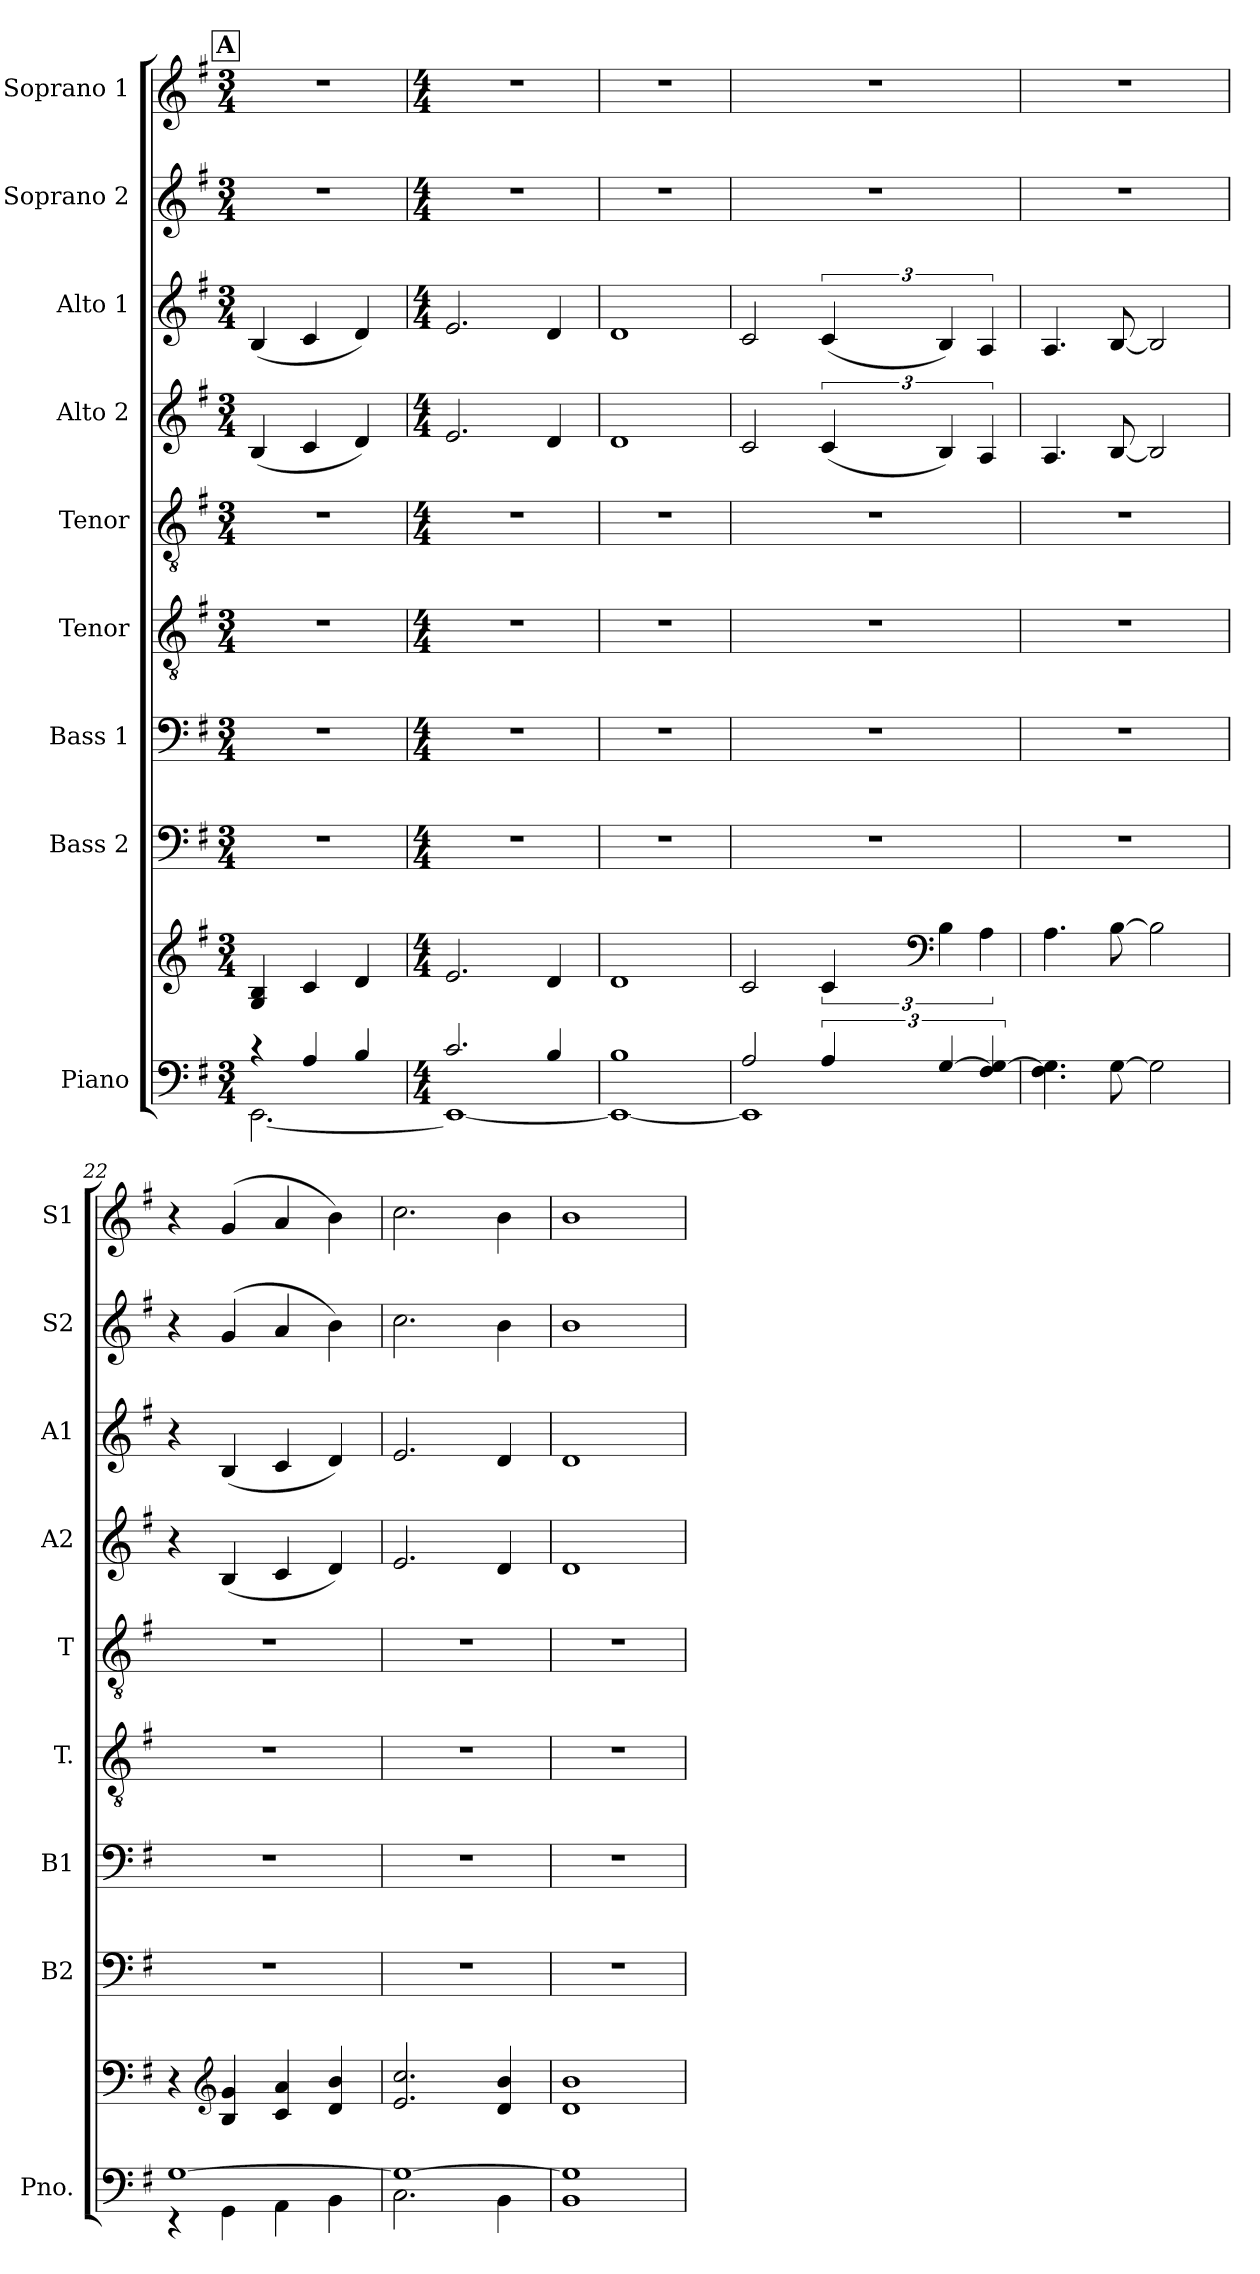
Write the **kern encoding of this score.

**kern	**kern	**kern	**kern	**kern	**kern	**kern	**kern	**kern	**kern
*part9	*part9	*part8	*part7	*part6	*part5	*part4	*part3	*part2	*part1
*staff10	*staff9	*staff8	*staff7	*staff6	*staff5	*staff4	*staff3	*staff2	*staff1
*I"Piano	*	*I"Bass 2	*I"Bass 1	*I"Tenor	*I"Tenor	*I"Alto 2	*I"Alto 1	*I"Soprano 2	*I"Soprano 1
*I'Pno.	*	*I'B2	*I'B1	*I'T.	*I'T	*I'A2	*I'A1	*I'S2	*I'S1
*clefF4	*clefG2	*clefF4	*clefF4	*clefGv2	*clefGv2	*clefG2	*clefG2	*clefG2	*clefG2
*k[f#]	*k[f#]	*k[f#]	*k[f#]	*k[f#]	*k[f#]	*k[f#]	*k[f#]	*k[f#]	*k[f#]
*M3/4	*M3/4	*M3/4	*M3/4	*M3/4	*M3/4	*M3/4	*M3/4	*M3/4	*M3/4
*MM60	*MM60	*MM60	*MM60	*MM60	*MM60	*MM60	*MM60	*MM60	*MM60
!!LO:REH:place=s1:a:B:fs=14:t=A
=17	=17	=17	=17	=17	=17	=17	=17	=17	=17
*^	*	*	*	*	*	*	*	*	*
4r	[2.EE\	4G/ 4B/	2.r	2.r	2.r	2.r	(<4B/	(<4B/	2.r	2.r
4A/	.	4c/	.	.	.	.	4c/	4c/	.	.
4B/	.	4d/	.	.	.	.	4d/)	4d/)	.	.
=18	=18	=18	=18	=18	=18	=18	=18	=18	=18	=18
*M4/4	*	*M4/4	*M4/4	*M4/4	*M4/4	*M4/4	*M4/4	*M4/4	*M4/4	*M4/4
2.c/	1EE_	2.e/	1r	1r	1r	1r	2.e/	2.e/	1r	1r
4B/	.	4d/	.	.	.	.	4d/	4d/	.	.
=19	=19	=19	=19	=19	=19	=19	=19	=19	=19	=19
1B	1EE_	1d	1r	1r	1r	1r	1d	1d	1r	1r
=20	=20	=20	=20	=20	=20	=20	=20	=20	=20	=20
2A/	1EE]	2c/	1r	1r	1r	1r	2c/	2c/	1r	1r
6A/	.	6c/	.	.	.	.	(<6c/	(<6c/	.	.
*	*	*clefF4	*	*	*	*	*	*	*	*
[6G/	.	6B\	.	.	.	.	6B/)	6B/)	.	.
6F#/ 6G/_	.	6A\	.	.	.	.	6A/	6A/	.	.
*v	*v	*	*	*	*	*	*	*	*	*
=21	=21	=21	=21	=21	=21	=21	=21	=21	=21
4.F#\ 4.G\]	4.A\	1r	1r	1r	1r	4.A/	4.A/	1r	1r
[8G\	[8B\	.	.	.	.	[8B/	[8B/	.	.
2G\]	2B\]	.	.	.	.	2B/]	2B/]	.	.
=22	=22	=22	=22	=22	=22	=22	=22	=22	=22
*^	*	*	*	*	*	*	*	*	*
[1G	4r	4r	1r	1r	1r	1r	4r	4r	4r	4r
*	*	*clefG2	*	*	*	*	*	*	*	*
.	4GG\	4B/ 4g/	.	.	.	.	(<4B/	(<4B/	(>4g/	(>4g/
.	4AA\	4c/ 4a/	.	.	.	.	4c/	4c/	4a/	4a/
.	4BB\	4d/ 4b/	.	.	.	.	4d/)	4d/)	4b\)	4b\)
=23	=23	=23	=23	=23	=23	=23	=23	=23	=23	=23
1G_	2.C\	2.e/ 2.cc/	1r	1r	1r	1r	2.e/	2.e/	2.cc\	2.cc\
.	4BB\	4d/ 4b/	.	.	.	.	4d/	4d/	4b\	4b\
=24	=24	=24	=24	=24	=24	=24	=24	=24	=24	=24
1G]	1BB	1d 1b	1r	1r	1r	1r	1d	1d	1b	1b
*v	*v	*	*	*	*	*	*	*	*	*
=	=	=	=	=	=	=	=	=	=
*-	*-	*-	*-	*-	*-	*-	*-	*-	*-
